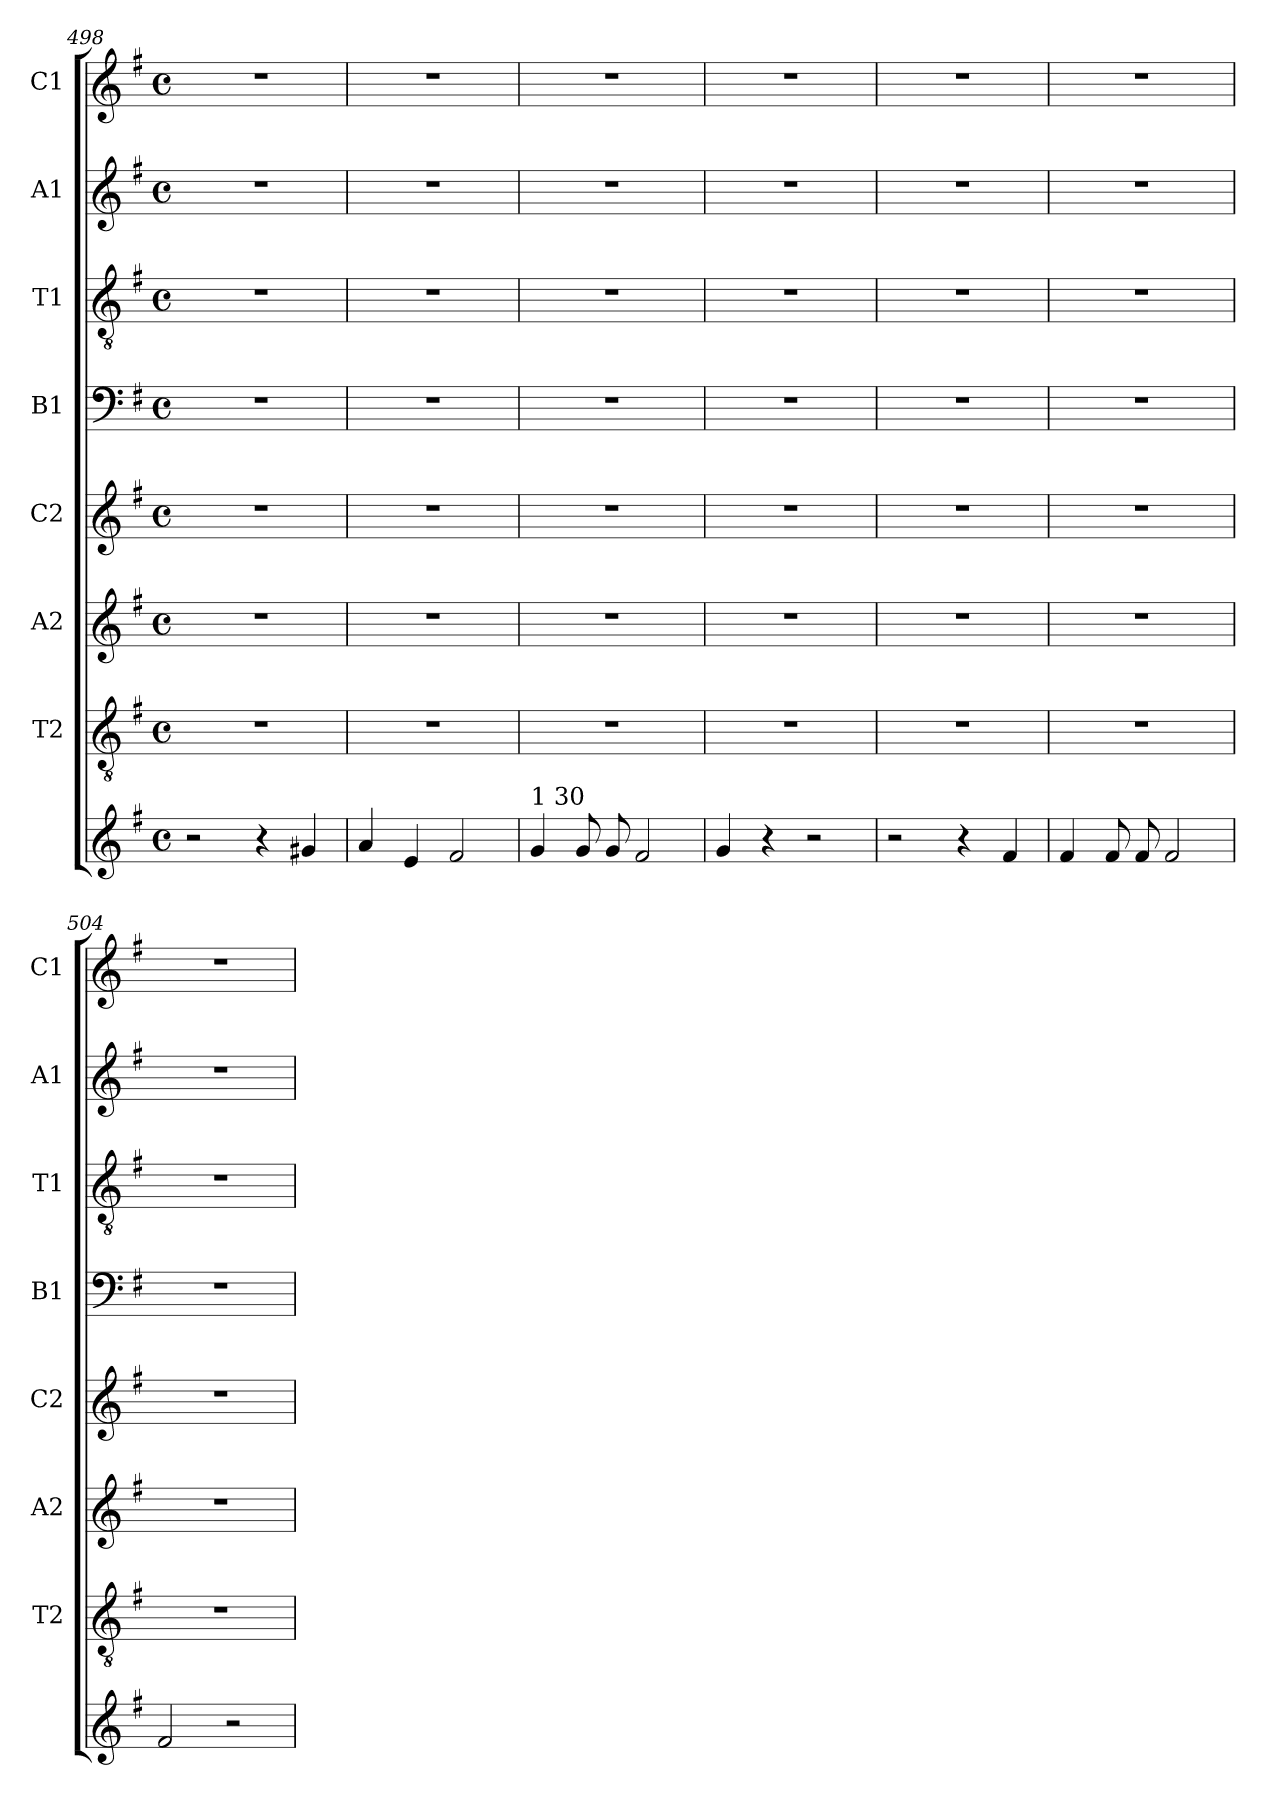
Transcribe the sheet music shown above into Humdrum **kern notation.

**kern	**kern	**kern	**kern	**kern	**kern	**kern	**kern
*part8	*part7	*part6	*part5	*part4	*part3	*part2	*part1
*staff8	*staff7	*staff6	*staff5	*staff4	*staff3	*staff2	*staff1
*	*I"T2	*I"A2	*I"C2	*I"B1	*I"T1	*I"A1	*I"C1
*	*I'T2	*I'A2	*I'C2	*I'B1	*I'T1	*I'A1	*I'C1
*clefG2	*clefGv2	*clefG2	*clefG2	*clefF4	*clefGv2	*clefG2	*clefG2
*k[f#]	*k[f#]	*k[f#]	*k[f#]	*k[f#]	*k[f#]	*k[f#]	*k[f#]
*G:	*G:	*G:	*G:	*G:	*G:	*G:	*G:
*M4/4	*M4/4	*M4/4	*M4/4	*M4/4	*M4/4	*M4/4	*M4/4
*met(c)	*met(c)	*met(c)	*met(c)	*met(c)	*met(c)	*met(c)	*met(c)
=498	=498	=498	=498	=498	=498	=498	=498
2r	1r	1r	1r	1r	1r	1r	1r
4r	.	.	.	.	.	.	.
4g#X/	.	.	.	.	.	.	.
=499	=499	=499	=499	=499	=499	=499	=499
4a/	1r	1r	1r	1r	1r	1r	1r
4e/	.	.	.	.	.	.	.
2f#/	.	.	.	.	.	.	.
!!LO:LB:g=z
=500	=500	=500	=500	=500	=500	=500	=500
!LO:TX:a:t=1 30	!	!	!	!	!	!	!
4g/	1r	1r	1r	1r	1r	1r	1r
8g/	.	.	.	.	.	.	.
8g/	.	.	.	.	.	.	.
2f#/	.	.	.	.	.	.	.
=501	=501	=501	=501	=501	=501	=501	=501
4g/	1r	1r	1r	1r	1r	1r	1r
4r	.	.	.	.	.	.	.
2r	.	.	.	.	.	.	.
=502	=502	=502	=502	=502	=502	=502	=502
2r	1r	1r	1r	1r	1r	1r	1r
4r	.	.	.	.	.	.	.
4f#/	.	.	.	.	.	.	.
=503	=503	=503	=503	=503	=503	=503	=503
4f#/	1r	1r	1r	1r	1r	1r	1r
8f#/	.	.	.	.	.	.	.
8f#/	.	.	.	.	.	.	.
2f#/	.	.	.	.	.	.	.
=504	=504	=504	=504	=504	=504	=504	=504
2f#/	1r	1r	1r	1r	1r	1r	1r
2r	.	.	.	.	.	.	.
=	=	=	=	=	=	=	=
*-	*-	*-	*-	*-	*-	*-	*-
